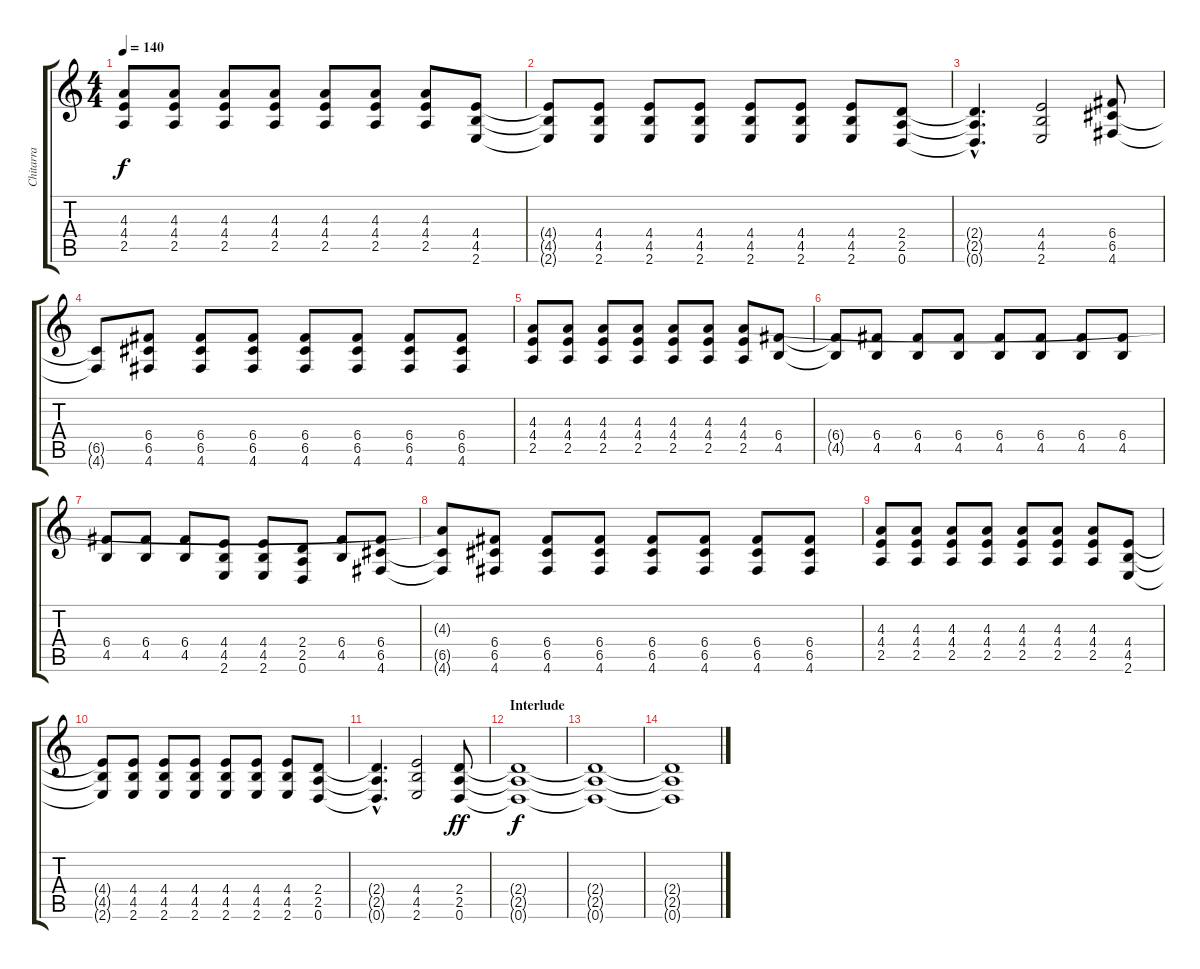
\track ("Chitarra" "Chitarra") {instrument distortionguitar}
\staff {score tabs}
\tuning (D4 A3 F3 C3 G2 D2) {hide}
\ts (4 4)
\tempo 140
\clef g2
\ks c
(4.3 4.4 2.5).8{dy f} (4.3 4.4 2.5).8 (4.3 4.4 2.5).8 (4.3 4.4 2.5).8 (4.3 4.4 2.5).8 (4.3 4.4 2.5).8 (4.3 4.4 2.5).8 (4.4 4.5 2.6).8 |
(4.4{t} 4.5{t} 2.6{t}).8 (4.4 4.5 2.6).8 (4.4 4.5 2.6).8 (4.4 4.5 2.6).8 (4.4 4.5 2.6).8 (4.4 4.5 2.6).8 (4.4 4.5 2.6).8 (2.4 2.5 0.6).8 |
(2.4{hac t} 2.5{hac t} 0.6{hac t}).4{d} (4.4 4.5 2.6).2 (6.4 6.5 4.6).8 |
(6.5{t} 4.6{t}).8 (6.4 6.5 4.6).8 (6.4 6.5 4.6).8 (6.4 6.5 4.6).8 (6.4 6.5 4.6).8 (6.4 6.5 4.6).8 (6.4 6.5 4.6).8 (6.4 6.5 4.6).8 |
(4.3 4.4 2.5).8 (4.3 4.4 2.5).8 (4.3 4.4 2.5).8 (4.3 4.4 2.5).8 (4.3 4.4 2.5).8 (4.3 4.4 2.5).8 (4.3 4.4 2.5).8 (6.4 4.5).8 |
(6.4{t} 4.5{t}).8 (6.4 4.5).8 (6.4 4.5).8 (6.4 4.5).8 (6.4 4.5).8 (6.4 4.5).8 (6.4 4.5).8 (6.4 4.5).8 |
(6.4 4.5).8 (6.4 4.5).8 (6.4 4.5).8 (4.4 4.5 2.6).8 (4.4 4.5 2.6).8 (2.4 2.5 0.6).8 (6.4 4.5).8 (6.4 6.5 4.6).8 |
(4.3{t} 6.5{t} 4.6{t}).8 (6.4 6.5 4.6).8 (6.4 6.5 4.6).8 (6.4 6.5 4.6).8 (6.4 6.5 4.6).8 (6.4 6.5 4.6).8 (6.4 6.5 4.6).8 (6.4 6.5 4.6).8 |
(4.3 4.4 2.5).8 (4.3 4.4 2.5).8 (4.3 4.4 2.5).8 (4.3 4.4 2.5).8 (4.3 4.4 2.5).8 (4.3 4.4 2.5).8 (4.3 4.4 2.5).8 (4.4 4.5 2.6).8 |
(4.4{t} 4.5{t} 2.6{t}).8 (4.4 4.5 2.6).8 (4.4 4.5 2.6).8 (4.4 4.5 2.6).8 (4.4 4.5 2.6).8 (4.4 4.5 2.6).8 (4.4 4.5 2.6).8 (2.4 2.5 0.6).8 |
(2.4{hac t} 2.5{hac t} 0.6{hac t}).4{d} (4.4 4.5 2.6).2 (2.4 2.5 0.6).8{dy ff} |
\section ("" "Interlude")
(2.4{t} 2.5{t} 0.6{t}).1{dy f} |
(2.4{t} 2.5{t} 0.6{t}).1 |
(2.4{t} 2.5{t} 0.6{t}).1
